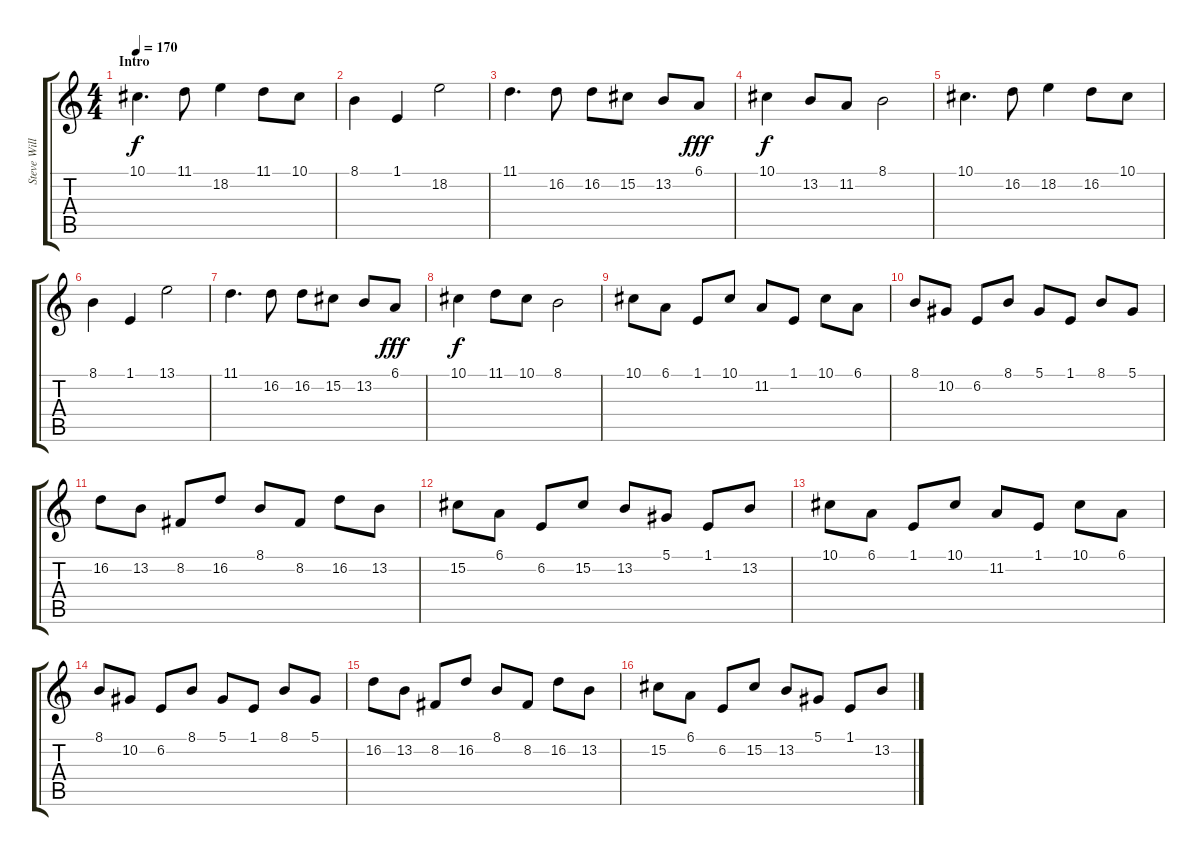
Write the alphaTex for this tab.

\track ("Steve Williams Solos" "Steve Will") {instrument lead2sawtooth}
\staff {score tabs}
\tuning (Eb4 Bb3 Gb3 Db3 Ab2 Eb2) {hide}
\ts (4 4)
\section ("" "Intro")
\tempo 170
\clef g2
\ks c
10.1.4{d dy f instrument lead2sawtooth} 11.1.8 18.2.4 11.1.8 10.1.8 |
8.1.4 1.1.4 18.2.2 |
11.1.4{d} 16.2.8 16.2.8 15.2.8 13.2.8 6.1.8{dy fff} |
10.1.4{dy f} 13.2.8 11.2.8 8.1.2 |
10.1.4{d} 16.2.8 18.2.4 16.2.8 10.1.8 |
8.1.4 1.1.4 13.1.2 |
11.1.4{d} 16.2.8 16.2.8 15.2.8 13.2.8 6.1.8{dy fff} |
10.1.4{dy f} 11.1.8 10.1.8 8.1.2 |
10.1.8 6.1.8 1.1.8 10.1.8 11.2.8 1.1.8 10.1.8 6.1.8 |
8.1.8 10.2.8 6.2.8 8.1.8 5.1.8 1.1.8 8.1.8 5.1.8 |
16.2.8 13.2.8 8.2.8 16.2.8 8.1.8 8.2.8 16.2.8 13.2.8 |
15.2.8 6.1.8 6.2.8 15.2.8 13.2.8 5.1.8 1.1.8 13.2.8 |
10.1.8 6.1.8 1.1.8 10.1.8 11.2.8 1.1.8 10.1.8 6.1.8 |
8.1.8 10.2.8 6.2.8 8.1.8 5.1.8 1.1.8 8.1.8 5.1.8 |
16.2.8 13.2.8 8.2.8 16.2.8 8.1.8 8.2.8 16.2.8 13.2.8 |
15.2.8 6.1.8 6.2.8 15.2.8 13.2.8 5.1.8 1.1.8 13.2.8
